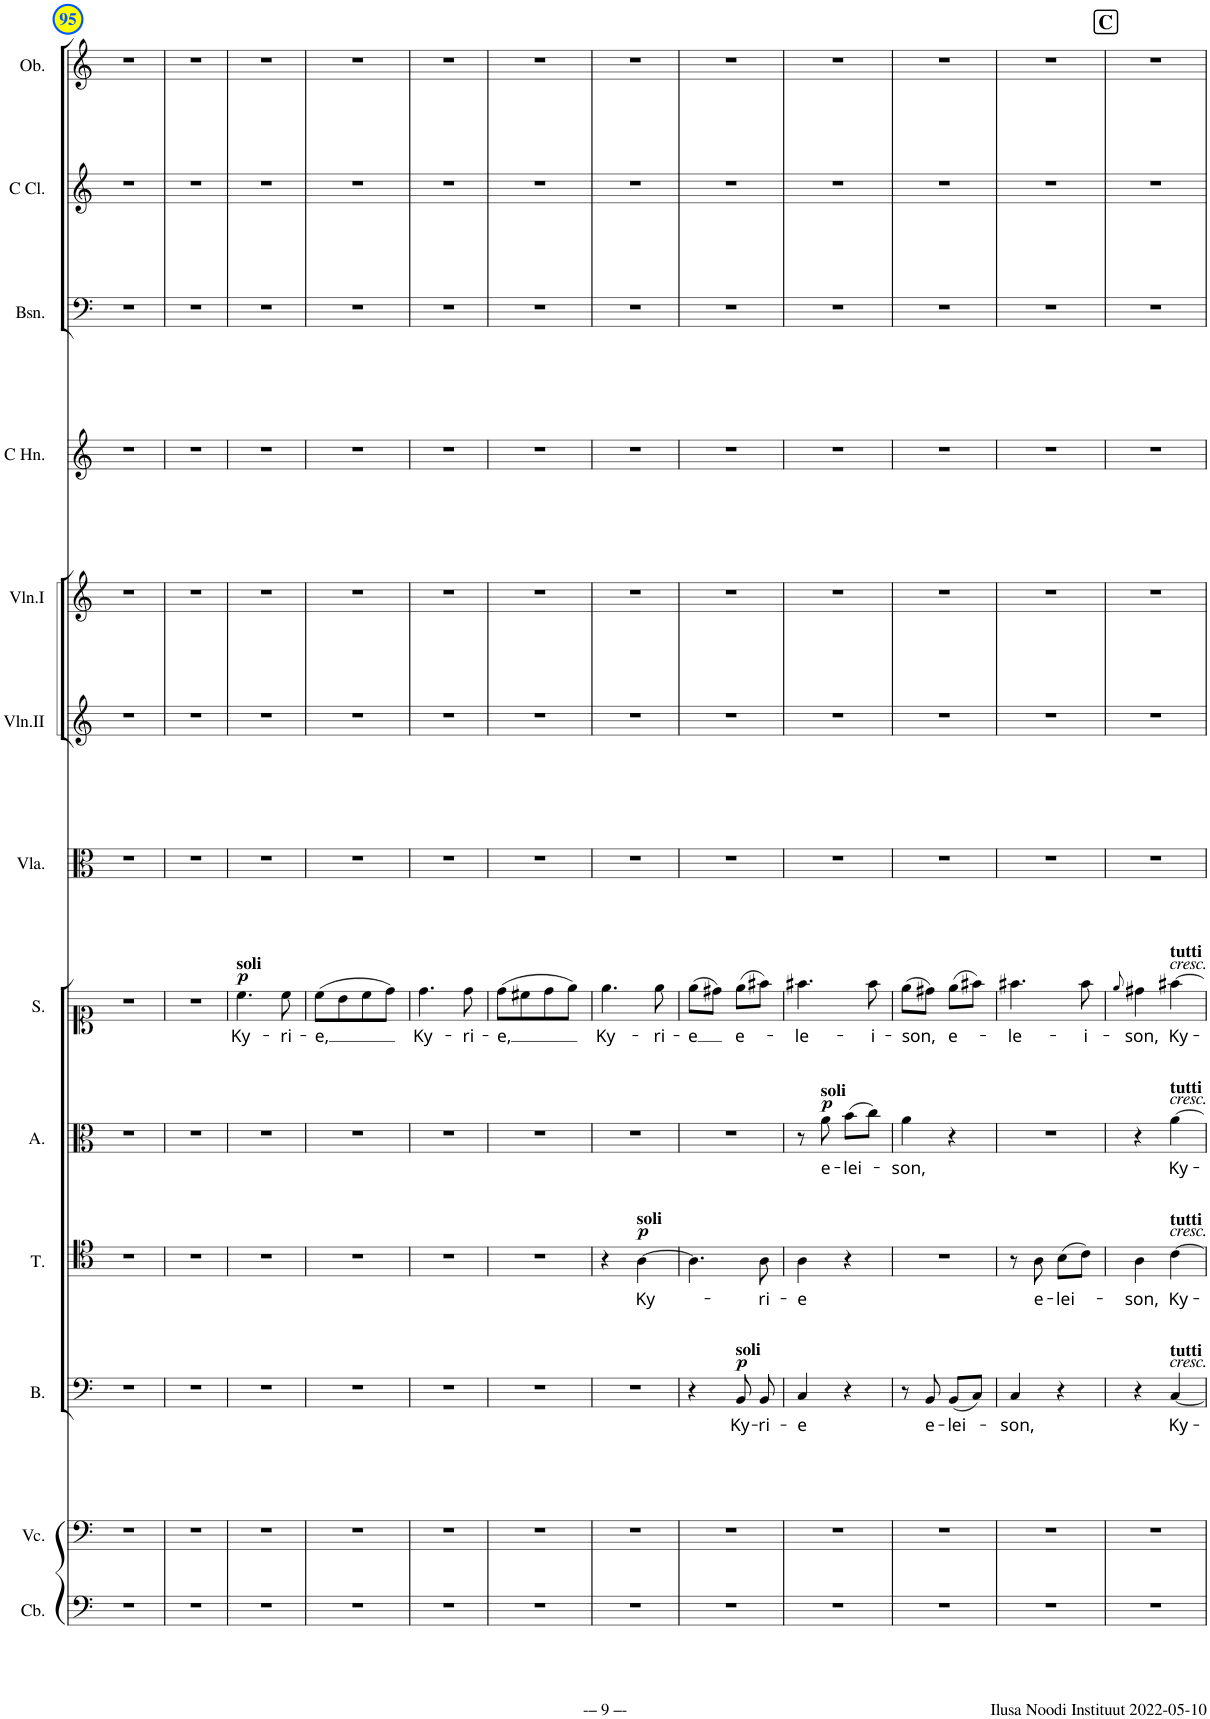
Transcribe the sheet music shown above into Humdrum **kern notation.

**kern	**kern	**kern	**text	**dynam	**kern	**text	**dynam	**kern	**text	**dynam	**kern	**text	**dynam	**kern	**kern	**kern	**kern	**kern	**kern	**kern
*part13	*part12	*part11	*part11	*part11	*part10	*part10	*part10	*part9	*part9	*part9	*part8	*part8	*part8	*part7	*part6	*part5	*part4	*part3	*part2	*part1
*staff13	*staff12	*staff11	*staff11	*staff11	*staff10	*staff10	*staff10	*staff9	*staff9	*staff9	*staff8	*staff8	*staff8	*staff7	*staff6	*staff5	*staff4	*staff3	*staff2	*staff1
*I"Contrabass	*I"Violoncello	*I"B.	*	*	*I"T.	*	*	*I"A.	*	*	*I"S.	*	*	*I"Viola	*I"Violin II	*I"Violin I	*I"Horn in C	*I"Bassoon	*I"C Clarinet	*I"Oboe
*I'Cb.	*I'Vc.	*I'B.	*	*	*I'T.	*	*	*I'A.	*	*	*I'S.	*	*	*I'Vla.	*I'Vln.II	*I'Vln.I	*	*I'Bsn.	*I'C Cl.	*I'Ob.
!!LO:PB:g=z
*clefF4	*clefF4	*clefF4	*	*	*clefC4	*	*	*clefC3	*	*	*clefC1	*	*	*clefC3	*clefG2	*clefG2	*clefG2	*clefF4	*clefG2	*clefG2
*Trd7c12	*	*	*	*	*	*	*	*	*	*	*	*	*	*	*	*	*Trd7c12	*	*Trd1c2	*
*k[]	*k[]	*k[]	*	*	*k[]	*	*	*k[]	*	*	*k[]	*	*	*k[]	*k[]	*k[]	*k[]	*k[]	*k[]	*k[]
*M2/4	*M2/4	*M2/4	*	*	*M2/4	*	*	*M2/4	*	*	*M2/4	*	*	*M2/4	*M2/4	*M2/4	*M2/4	*M2/4	*M2/4	*M2/4
=95	=95	=95	=95	=95	=95	=95	=95	=95	=95	=95	=95	=95	=95	=95	=95	=95	=95	=95	=95	=95
2r	2r	2r	.	.	2r	.	.	2r	.	.	2r	.	.	2r	2r	2r	2r	2r	2r	2r
=96	=96	=96	=96	=96	=96	=96	=96	=96	=96	=96	=96	=96	=96	=96	=96	=96	=96	=96	=96	=96
2r	2r	2r	.	.	2r	.	.	2r	.	.	2r	.	.	2r	2r	2r	2r	2r	2r	2r
=97	=97	=97	=97	=97	=97	=97	=97	=97	=97	=97	=97	=97	=97	=97	=97	=97	=97	=97	=97	=97
!	!	!	!	!	!	!	!	!	!	!	!LO:TX:a:B:t=soli	!	!	!	!	!	!	!	!	!
!	!	!	!	!	!	!	!	!	!	!	!	!LO:LY:b	!LO:DY:a	!	!	!	!	!	!	!
2r	2r	2r	.	.	2r	.	.	2r	.	.	4.cc\	Ky-	p	2r	2r	2r	2r	2r	2r	2r
!	!	!	!	!	!	!	!	!	!	!	!	!LO:LY:b	!	!	!	!	!	!	!	!
.	.	.	.	.	.	.	.	.	.	.	8cc\	-ri-	.	.	.	.	.	.	.	.
=98	=98	=98	=98	=98	=98	=98	=98	=98	=98	=98	=98	=98	=98	=98	=98	=98	=98	=98	=98	=98
!	!	!	!	!	!	!	!	!	!	!	!	!LO:LY:b	!	!	!	!	!	!	!	!
2r	2r	2r	.	.	2r	.	.	2r	.	.	(8cc\L	-e,	.	2r	2r	2r	2r	2r	2r	2r
.	.	.	.	.	.	.	.	.	.	.	8b\	.	.	.	.	.	.	.	.	.
.	.	.	.	.	.	.	.	.	.	.	8cc\	.	.	.	.	.	.	.	.	.
.	.	.	.	.	.	.	.	.	.	.	8dd\J)	.	.	.	.	.	.	.	.	.
=99	=99	=99	=99	=99	=99	=99	=99	=99	=99	=99	=99	=99	=99	=99	=99	=99	=99	=99	=99	=99
!	!	!	!	!	!	!	!	!	!	!	!	!LO:LY:b	!	!	!	!	!	!	!	!
2r	2r	2r	.	.	2r	.	.	2r	.	.	4.dd\	Ky-	.	2r	2r	2r	2r	2r	2r	2r
!	!	!	!	!	!	!	!	!	!	!	!	!LO:LY:b	!	!	!	!	!	!	!	!
.	.	.	.	.	.	.	.	.	.	.	8dd\	-ri-	.	.	.	.	.	.	.	.
=100	=100	=100	=100	=100	=100	=100	=100	=100	=100	=100	=100	=100	=100	=100	=100	=100	=100	=100	=100	=100
!	!	!	!	!	!	!	!	!	!	!	!	!LO:LY:b	!	!	!	!	!	!	!	!
2r	2r	2r	.	.	2r	.	.	2r	.	.	(8dd\L	-e,	.	2r	2r	2r	2r	2r	2r	2r
.	.	.	.	.	.	.	.	.	.	.	8cc#X\	.	.	.	.	.	.	.	.	.
.	.	.	.	.	.	.	.	.	.	.	8dd\	.	.	.	.	.	.	.	.	.
.	.	.	.	.	.	.	.	.	.	.	8ee\J)	.	.	.	.	.	.	.	.	.
=101	=101	=101	=101	=101	=101	=101	=101	=101	=101	=101	=101	=101	=101	=101	=101	=101	=101	=101	=101	=101
!	!	!	!	!	!	!	!	!	!	!	!	!LO:LY:b	!	!	!	!	!	!	!	!
2r	2r	2r	.	.	4r	.	.	2r	.	.	4.ee\	Ky-	.	2r	2r	2r	2r	2r	2r	2r
!	!	!	!	!	!LO:TX:a:B:t=soli	!	!	!	!	!	!	!	!	!	!	!	!	!	!	!
!	!	!	!	!	!	!LO:LY:b	!LO:DY:a	!	!	!	!	!	!	!	!	!	!	!	!	!
.	.	.	.	.	[4A\	Ky-	p	.	.	.	.	.	.	.	.	.	.	.	.	.
!	!	!	!	!	!	!	!	!	!	!	!	!LO:LY:b	!	!	!	!	!	!	!	!
.	.	.	.	.	.	.	.	.	.	.	8ee\	-ri-	.	.	.	.	.	.	.	.
=102	=102	=102	=102	=102	=102	=102	=102	=102	=102	=102	=102	=102	=102	=102	=102	=102	=102	=102	=102	=102
!	!	!	!	!	!	!	!	!	!	!	!	!LO:LY:b	!	!	!	!	!	!	!	!
2r	2r	4r	.	.	4.A\]	.	.	2r	.	.	(8ee\L	-e	.	2r	2r	2r	2r	2r	2r	2r
.	.	.	.	.	.	.	.	.	.	.	8dd#X\J)	.	.	.	.	.	.	.	.	.
!	!	!LO:TX:a:B:t=soli	!	!	!	!	!	!	!	!	!	!	!	!	!	!	!	!	!	!
!	!	!	!LO:LY:b	!LO:DY:a	!	!	!	!	!	!	!	!LO:LY:b	!	!	!	!	!	!	!	!
.	.	8BB/	Ky-	p	.	.	.	.	.	.	(8ee\L	e-	.	.	.	.	.	.	.	.
!	!	!	!LO:LY:b	!	!	!LO:LY:b	!	!	!	!	!	!	!	!	!	!	!	!	!	!
.	.	8BB/	-ri-	.	8A\	-ri-	.	.	.	.	8ff#X\J)	.	.	.	.	.	.	.	.	.
=103	=103	=103	=103	=103	=103	=103	=103	=103	=103	=103	=103	=103	=103	=103	=103	=103	=103	=103	=103	=103
!	!	!	!LO:LY:b	!	!	!LO:LY:b	!	!	!	!	!	!LO:LY:b	!	!	!	!	!	!	!	!
2r	2r	4C/	-e	.	4A\	-e	.	8r	.	.	4.ff#X\	-le-	.	2r	2r	2r	2r	2r	2r	2r
!	!	!	!	!	!	!	!	!LO:TX:a:B:t=soli	!	!	!	!	!	!	!	!	!	!	!	!
!	!	!	!	!	!	!	!	!	!LO:LY:b	!LO:DY:a	!	!	!	!	!	!	!	!	!	!
.	.	.	.	.	.	.	.	8a\	e-	p	.	.	.	.	.	.	.	.	.	.
!	!	!	!	!	!	!	!	!	!LO:LY:b	!	!	!	!	!	!	!	!	!	!	!
.	.	4r	.	.	4r	.	.	(8b\L	-lei-	.	.	.	.	.	.	.	.	.	.	.
!	!	!	!	!	!	!	!	!	!	!	!	!LO:LY:b	!	!	!	!	!	!	!	!
.	.	.	.	.	.	.	.	8cc\J)	.	.	8ff#\	-i-	.	.	.	.	.	.	.	.
=104	=104	=104	=104	=104	=104	=104	=104	=104	=104	=104	=104	=104	=104	=104	=104	=104	=104	=104	=104	=104
!	!	!	!	!	!	!	!	!	!LO:LY:b	!	!	!LO:LY:b	!	!	!	!	!	!	!	!
2r	2r	8r	.	.	2r	.	.	4a\	-son,	.	(8ee\L	-son,	.	2r	2r	2r	2r	2r	2r	2r
!	!	!	!LO:LY:b	!	!	!	!	!	!	!	!	!	!	!	!	!	!	!	!	!
.	.	8BB/	e-	.	.	.	.	.	.	.	8dd#X\J)	.	.	.	.	.	.	.	.	.
!	!	!	!LO:LY:b	!	!	!	!	!	!	!	!	!LO:LY:b	!	!	!	!	!	!	!	!
.	.	(8BB/L	-lei-	.	.	.	.	4r	.	.	(8ee\L	e-	.	.	.	.	.	.	.	.
.	.	8C/J)	.	.	.	.	.	.	.	.	8ff#X\J)	.	.	.	.	.	.	.	.	.
=105	=105	=105	=105	=105	=105	=105	=105	=105	=105	=105	=105	=105	=105	=105	=105	=105	=105	=105	=105	=105
!	!	!	!LO:LY:b	!	!	!	!	!	!	!	!	!LO:LY:b	!	!	!	!	!	!	!	!
2r	2r	4C/	-son,	.	8r	.	.	2r	.	.	4.ff#X\	-le-	.	2r	2r	2r	2r	2r	2r	2r
!	!	!	!	!	!	!LO:LY:b	!	!	!	!	!	!	!	!	!	!	!	!	!	!
.	.	.	.	.	8A\	e-	.	.	.	.	.	.	.	.	.	.	.	.	.	.
!	!	!	!	!	!	!LO:LY:b	!	!	!	!	!	!	!	!	!	!	!	!	!	!
.	.	4r	.	.	(8B\L	-lei-	.	.	.	.	.	.	.	.	.	.	.	.	.	.
!	!	!	!	!	!	!	!	!	!	!	!	!LO:LY:b	!	!	!	!	!	!	!	!
.	.	.	.	.	8c\J)	.	.	.	.	.	8ff#\	-i-	.	.	.	.	.	.	.	.
!!LO:REH:place=s1:a:B:cj:fs=14:t=C
=106	=106	=106	=106	=106	=106	=106	=106	=106	=106	=106	=106	=106	=106	=106	=106	=106	=106	=106	=106	=106
.	.	.	.	.	.	.	.	.	.	.	8qee/	.	.	.	.	.	.	.	.	.
!	!	!	!	!	!	!LO:LY:b	!	!	!	!	!	!LO:LY:b	!	!	!	!	!	!	!	!
2r	2r	4r	.	.	4A\	-son,	.	4r	.	.	4dd#X\	-son,	.	2r	2r	2r	2r	2r	2r	2r
!	!	!	!	!	!	!	!	!	!	!	!LO:TX:a:B:t=tutti	!	!	!	!	!	!	!	!	!
!	!	!	!	!	!	!	!	!	!	!	!LO:TX:a:i:t=cresc.	!	!	!	!	!	!	!	!	!
!	!	!	!	!	!	!	!	!LO:TX:a:B:t=tutti	!	!	!	!	!	!	!	!	!	!	!	!
!	!	!	!	!	!	!	!	!LO:TX:a:i:t=cresc.	!	!	!	!	!	!	!	!	!	!	!	!
!	!	!	!	!	!LO:TX:a:B:t=tutti	!	!	!	!	!	!	!	!	!	!	!	!	!	!	!
!	!	!	!	!	!LO:TX:a:i:t=cresc.	!	!	!	!	!	!	!	!	!	!	!	!	!	!	!
!	!	!LO:TX:a:B:t=tutti	!	!	!	!	!	!	!	!	!	!	!	!	!	!	!	!	!	!
!	!	!LO:TX:a:i:t=cresc.	!	!	!	!	!	!	!	!	!	!	!	!	!	!	!	!	!	!
!	!	!	!LO:LY:b	!	!	!LO:LY:b	!	!	!LO:LY:b	!	!	!LO:LY:b	!	!	!	!	!	!	!	!
.	.	[4C/	Ky-	.	[4c\	Ky-	.	[4a\	Ky-	.	[4ff#X\	Ky-	.	.	.	.	.	.	.	.
=	=	=	=	=	=	=	=	=	=	=	=	=	=	=	=	=	=	=	=	=
*-	*-	*-	*-	*-	*-	*-	*-	*-	*-	*-	*-	*-	*-	*-	*-	*-	*-	*-	*-	*-
